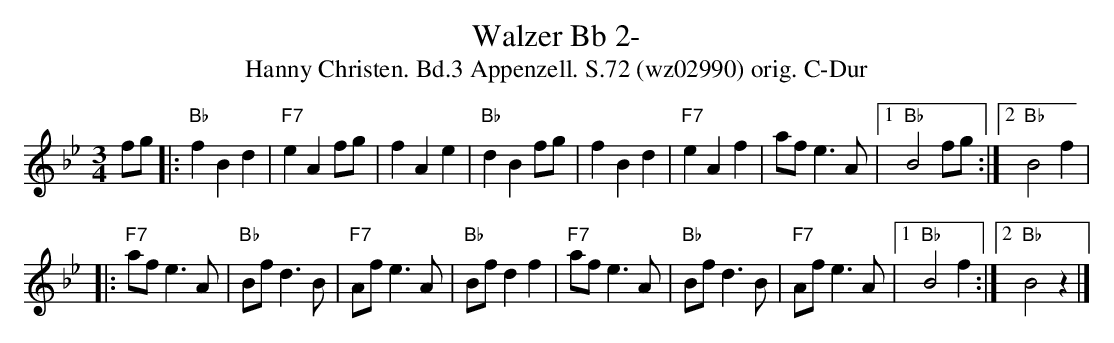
X:1
T:Walzer Bb 2-
T:Hanny Christen. Bd.3 Appenzell. S.72 (wz02990) orig. C-Dur
M:3/4
L:1/8
K:Bbmaj
fg |: "Bb"f2 B2 d2 | "F7"e2 A2 fg | f2 A2 e2 | "Bb"d2 B2 fg | f2 B2 d2 | "F7"e2 A2 f2 | af e3 A |1 "Bb"B4 fg :|2 "Bb"B4 f2 |
|: "F7"af e3 A | "Bb"Bf d3 B | "F7"Af e3 A | "Bb"Bf d2 f2 | \
   "F7"af e3 A | "Bb"Bf d3 B | "F7"Af e3 A |1 "Bb"B4 f2 :|2 "Bb"B4 z2 |]
